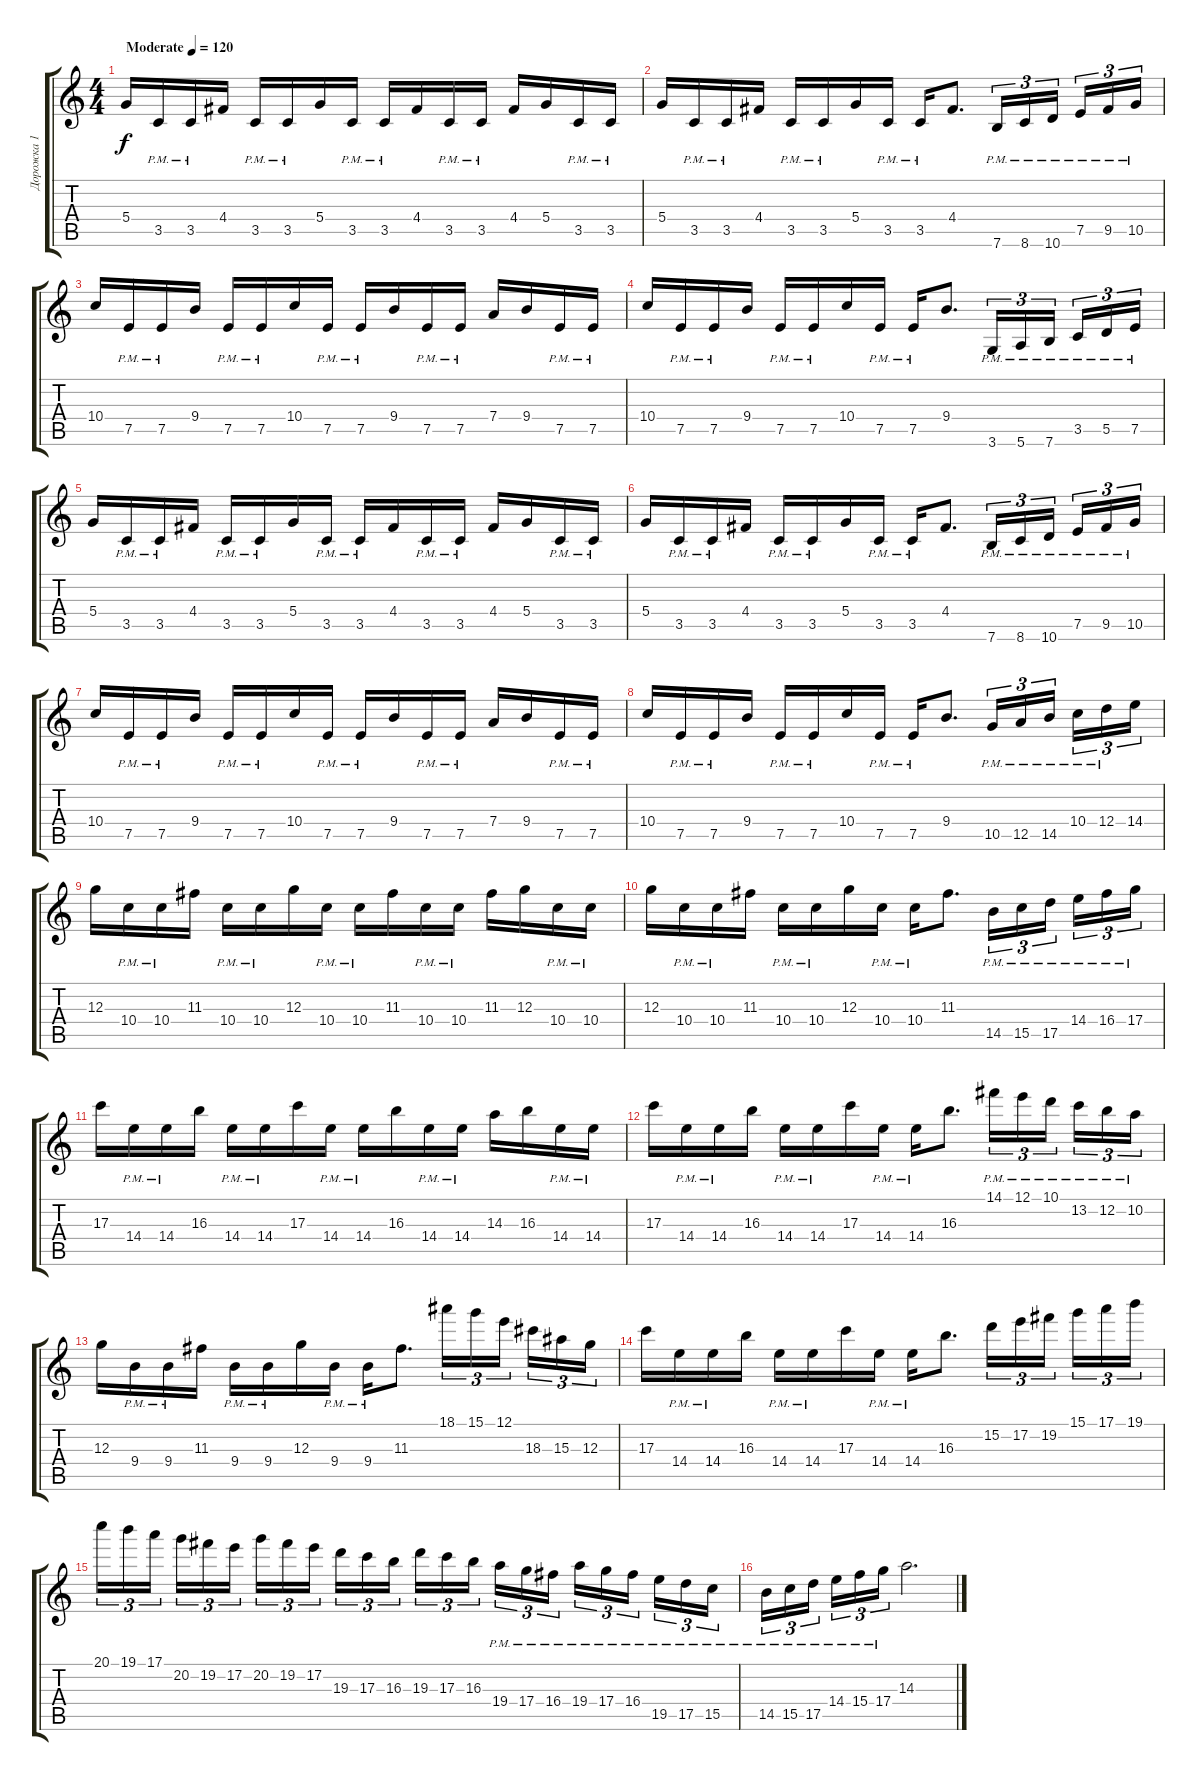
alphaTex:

\track ("Дорожка 1" "Дорожка 1") {instrument distortionguitar}
\staff {score tabs}
\tuning (E4 B3 G3 D3 A2 E2) {hide}
\ts (4 4)
\tempo (120 "Moderate")
\clef g2
\ks c
5.4.16{dy f instrument distortionguitar} 3.5{pm}.16 3.5{pm}.16 4.4.16 3.5{pm}.16 3.5{pm}.16 5.4.16 3.5{pm}.16 3.5{pm}.16 4.4.16 3.5{pm}.16 3.5{pm}.16 4.4.16 5.4.16 3.5{pm}.16 3.5{pm}.16 |
5.4.16 3.5{pm}.16 3.5{pm}.16 4.4.16 3.5{pm}.16 3.5{pm}.16 5.4.16 3.5{pm}.16 3.5{pm}.16 4.4.8{d} 7.6{pm}.16{tu (3 2)} 8.6{pm}.16{tu (3 2)} 10.6{pm}.16{tu (3 2) beam splitsecondary} 7.5{pm}.16{tu (3 2)} 9.5{pm}.16{tu (3 2)} 10.5{pm}.16{tu (3 2)} |
10.4.16 7.5{pm}.16 7.5{pm}.16 9.4.16 7.5{pm}.16 7.5{pm}.16 10.4.16 7.5{pm}.16 7.5{pm}.16 9.4.16 7.5{pm}.16 7.5{pm}.16 7.4.16 9.4.16 7.5{pm}.16 7.5{pm}.16 |
10.4.16 7.5{pm}.16 7.5{pm}.16 9.4.16 7.5{pm}.16 7.5{pm}.16 10.4.16 7.5{pm}.16 7.5{pm}.16 9.4.8{d} 3.6{pm}.16{tu (3 2)} 5.6{pm}.16{tu (3 2)} 7.6{pm}.16{tu (3 2) beam splitsecondary} 3.5{pm}.16{tu (3 2)} 5.5{pm}.16{tu (3 2)} 7.5{pm}.16{tu (3 2)} |
5.4.16 3.5{pm}.16 3.5{pm}.16 4.4.16 3.5{pm}.16 3.5{pm}.16 5.4.16 3.5{pm}.16 3.5{pm}.16 4.4.16 3.5{pm}.16 3.5{pm}.16 4.4.16 5.4.16 3.5{pm}.16 3.5{pm}.16 |
5.4.16 3.5{pm}.16 3.5{pm}.16 4.4.16 3.5{pm}.16 3.5{pm}.16 5.4.16 3.5{pm}.16 3.5{pm}.16 4.4.8{d} 7.6{pm}.16{tu (3 2)} 8.6{pm}.16{tu (3 2)} 10.6{pm}.16{tu (3 2) beam splitsecondary} 7.5{pm}.16{tu (3 2)} 9.5{pm}.16{tu (3 2)} 10.5{pm}.16{tu (3 2)} |
10.4.16 7.5{pm}.16 7.5{pm}.16 9.4.16 7.5{pm}.16 7.5{pm}.16 10.4.16 7.5{pm}.16 7.5{pm}.16 9.4.16 7.5{pm}.16 7.5{pm}.16 7.4.16 9.4.16 7.5{pm}.16 7.5{pm}.16 |
10.4.16 7.5{pm}.16 7.5{pm}.16 9.4.16 7.5{pm}.16 7.5{pm}.16 10.4.16 7.5{pm}.16 7.5{pm}.16 9.4.8{d} 10.5{pm}.16{tu (3 2)} 12.5{pm}.16{tu (3 2)} 14.5{pm}.16{tu (3 2) beam splitsecondary} 10.4{pm}.16{tu (3 2)} 12.4{pm}.16{tu (3 2)} 14.4.16{tu (3 2)} |
12.3.16 10.4{pm}.16 10.4{pm}.16 11.3.16 10.4{pm}.16 10.4{pm}.16 12.3.16 10.4{pm}.16 10.4{pm}.16 11.3.16 10.4{pm}.16 10.4{pm}.16 11.3.16 12.3.16 10.4{pm}.16 10.4{pm}.16 |
12.3.16 10.4{pm}.16 10.4{pm}.16 11.3.16 10.4{pm}.16 10.4{pm}.16 12.3.16 10.4{pm}.16 10.4{pm}.16 11.3.8{d} 14.5{pm}.16{tu (3 2)} 15.5{pm}.16{tu (3 2)} 17.5{pm}.16{tu (3 2) beam splitsecondary} 14.4{pm}.16{tu (3 2)} 16.4{pm}.16{tu (3 2)} 17.4{pm}.16{tu (3 2)} |
17.3.16 14.4{pm}.16 14.4{pm}.16 16.3.16 14.4{pm}.16 14.4{pm}.16 17.3.16 14.4{pm}.16 14.4{pm}.16 16.3.16 14.4{pm}.16 14.4{pm}.16 14.3.16 16.3.16 14.4{pm}.16 14.4{pm}.16 |
17.3.16 14.4{pm}.16 14.4{pm}.16 16.3.16 14.4{pm}.16 14.4{pm}.16 17.3.16 14.4{pm}.16 14.4{pm}.16 16.3.8{d} 14.1{pm}.16{tu (3 2)} 12.1{pm}.16{tu (3 2)} 10.1{pm}.16{tu (3 2) beam splitsecondary} 13.2{pm}.16{tu (3 2)} 12.2{pm}.16{tu (3 2)} 10.2{pm}.16{tu (3 2)} |
12.3.16 9.4{pm}.16 9.4{pm}.16 11.3.16 9.4{pm}.16 9.4{pm}.16 12.3.16 9.4{pm}.16 9.4{pm}.16 11.3.8{d} 18.1.16{tu (3 2)} 15.1.16{tu (3 2)} 12.1.16{tu (3 2) beam splitsecondary} 18.3.16{tu (3 2)} 15.3.16{tu (3 2)} 12.3.16{tu (3 2)} |
17.3.16 14.4{pm}.16 14.4{pm}.16 16.3.16 14.4{pm}.16 14.4{pm}.16 17.3.16 14.4{pm}.16 14.4{pm}.16 16.3.8{d} 15.2.16{tu (3 2)} 17.2.16{tu (3 2)} 19.2.16{tu (3 2) beam splitsecondary} 15.1.16{tu (3 2)} 17.1.16{tu (3 2)} 19.1.16{tu (3 2)} |
20.1.16{tu (3 2)} 19.1.16{tu (3 2)} 17.1.16{tu (3 2) beam splitsecondary} 20.2.16{tu (3 2)} 19.2.16{tu (3 2)} 17.2.16{tu (3 2)} 20.2.16{tu (3 2)} 19.2.16{tu (3 2)} 17.2.16{tu (3 2) beam splitsecondary} 19.3.16{tu (3 2)} 17.3.16{tu (3 2)} 16.3.16{tu (3 2)} 19.3.16{tu (3 2)} 17.3.16{tu (3 2)} 16.3.16{tu (3 2) beam splitsecondary} 19.4{pm}.16{tu (3 2)} 17.4{pm}.16{tu (3 2)} 16.4{pm}.16{tu (3 2)} 19.4{pm}.16{tu (3 2)} 17.4{pm}.16{tu (3 2)} 16.4{pm}.16{tu (3 2) beam splitsecondary} 19.5{pm}.16{tu (3 2)} 17.5{pm}.16{tu (3 2)} 15.5{pm}.16{tu (3 2)} |
14.5{pm}.16{tu (3 2)} 15.5{pm}.16{tu (3 2)} 17.5{pm}.16{tu (3 2) beam splitsecondary} 14.4{pm}.16{tu (3 2)} 15.4{pm}.16{tu (3 2)} 17.4{pm}.16{tu (3 2)} 14.3.2{d}
